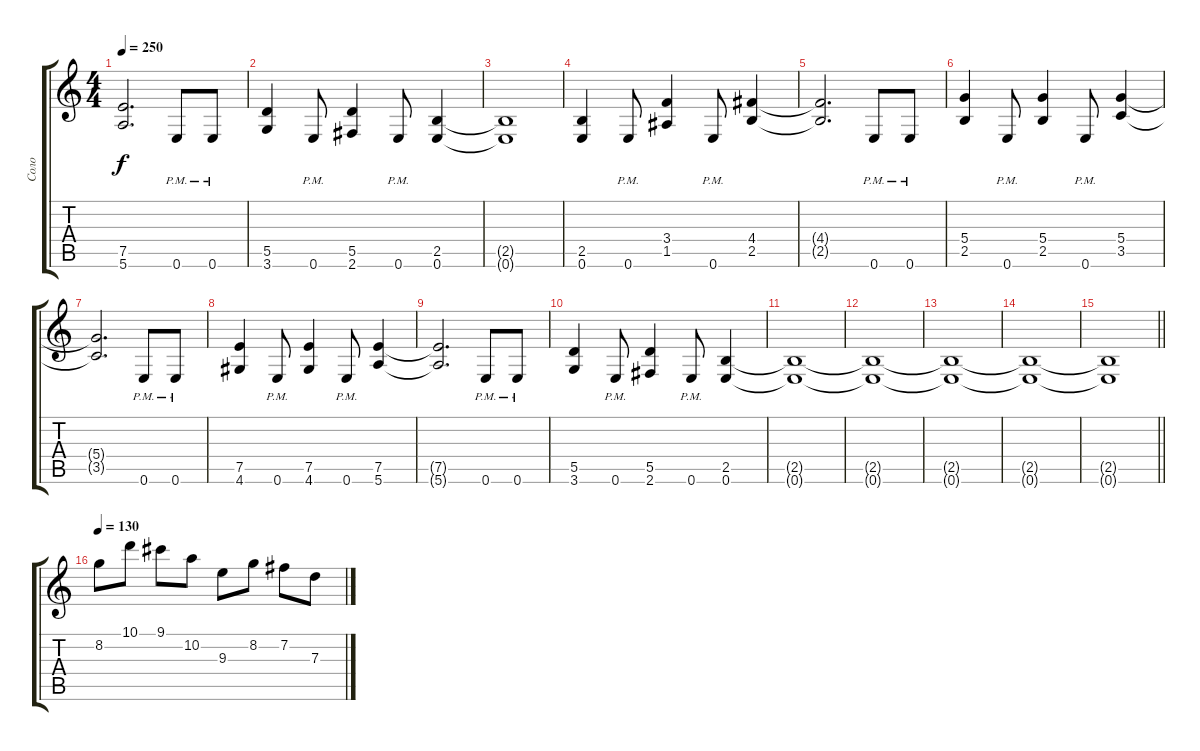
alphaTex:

\track ("Соло" "Соло") {instrument distortionguitar}
\staff {score tabs}
\tuning (E4 B3 G3 D3 A2 E2) {hide}
\ts (4 4)
\tempo 250
\clef g2
\ks c
(7.5{t} 5.6{t}).2{d dy f} 0.6{pm}.8 0.6{pm}.8 |
(5.5 3.6).4 0.6{pm}.8 (5.5 2.6).4 0.6{pm}.8 (2.5 0.6).4 |
(2.5{t} 0.6{t}).1 |
(2.5 0.6).4 0.6{pm}.8 (3.4 1.5).4 0.6{pm}.8 (4.4 2.5).4 |
(4.4{t} 2.5{t}).2{d} 0.6{pm}.8 0.6{pm}.8 |
(5.4 2.5).4 0.6{pm}.8 (5.4 2.5).4 0.6{pm}.8 (5.4 3.5).4 |
(5.4{t} 3.5{t}).2{d} 0.6{pm}.8 0.6{pm}.8 |
(7.5 4.6).4 0.6{pm}.8 (7.5 4.6).4 0.6{pm}.8 (7.5 5.6).4 |
(7.5{t} 5.6{t}).2{d} 0.6{pm}.8 0.6{pm}.8 |
(5.5 3.6).4 0.6{pm}.8 (5.5 2.6).4 0.6{pm}.8 (2.5 0.6).4 |
(2.5{t} 0.6{t}).1 |
(2.5{t} 0.6{t}).1 |
(2.5{t} 0.6{t}).1 |
(2.5{t} 0.6{t}).1 |
\barLineRight lightlight
(2.5{t} 0.6{t}).1 |
\tempo 130
8.2.8 10.1.8 9.1.8 10.2.8 9.3.8 8.2.8 7.2.8 7.3.8
